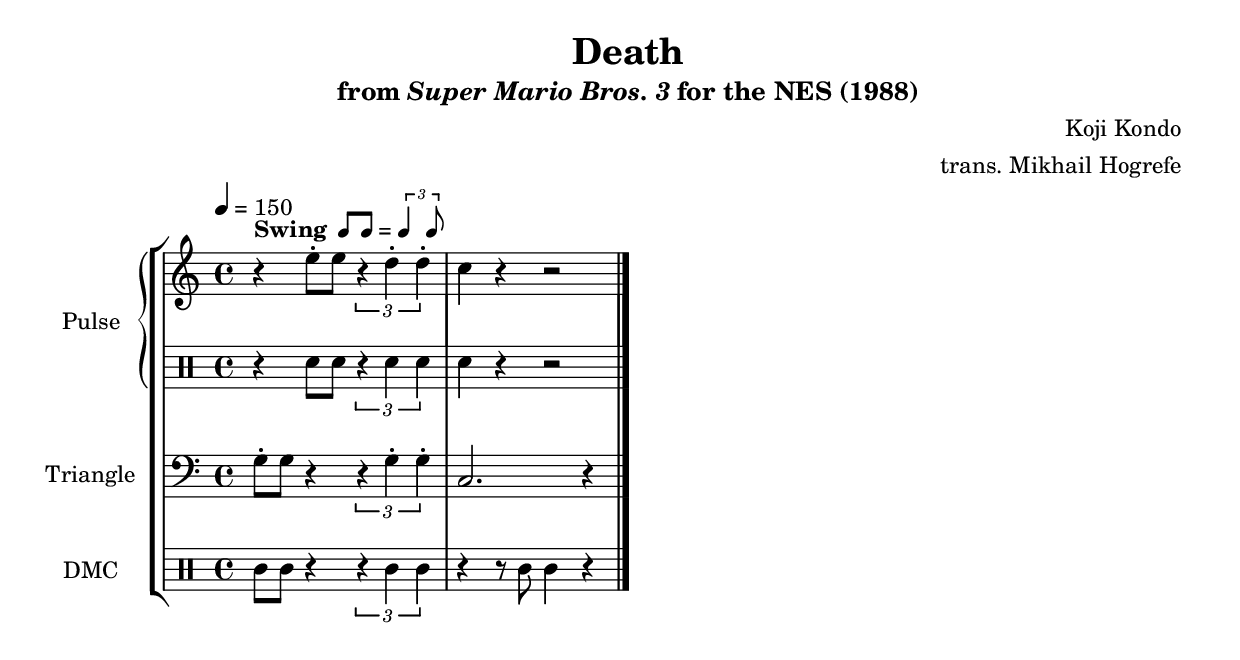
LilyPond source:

\version "2.24.3"

\paper {
  left-margin = 0.5\in
}

swing = \markup {
  \bold Swing
  \hspace #0.4
  \rhythm { 8[ 8] } = \rhythm { \tuplet 3/2 { 4 8 } }
}

\book {
    \header {
        title = "Death"
        subtitle = \markup { "from" {\italic "Super Mario Bros. 3"} "for the NES (1988)" }
        composer = "Koji Kondo"
        arranger = "trans. Mikhail Hogrefe"
    }

    \score {
        {
            \new StaffGroup <<
                \new GrandStaff <<
                    \set GrandStaff.instrumentName = "Pulse"
                    \set GrandStaff.shortInstrumentName = "P."
                    \new Staff \relative c'' {
\tempo 4 = 150
r4^\swing e8-. e \tuplet 3/2 { r4 d-. d-. } |
c4 r r2 |
\bar "|."
                    }

                    \new DrumStaff {
                        \drummode {
r4 sn8 sn \tuplet 3/2 { r4 sn sn } |
sn4 r r2 |
                        }
                    }
                >>

                \new Staff \relative c' {
                    \set Staff.instrumentName = "Triangle"
                    \set Staff.shortInstrumentName = "T."
\clef bass
g8-. g r4 \tuplet 3/2 { r4 g-. g-. } |
c,2. r4 |
                }

                \new DrumStaff {
                    \drummode {
                        \set Staff.instrumentName="DMC"
                        \set Staff.shortInstrumentName="DMC"
wbh8 wbh r4 \tuplet 3/2 { r4 wbh wbh } |
r4 r8 timh timl4 r |
                    }
                }
            >>
        }
        \layout {
            \context {
                \Staff
                \RemoveEmptyStaves
            }
            \context {
                \DrumStaff
                \RemoveEmptyStaves
            }
        }
    }
}
